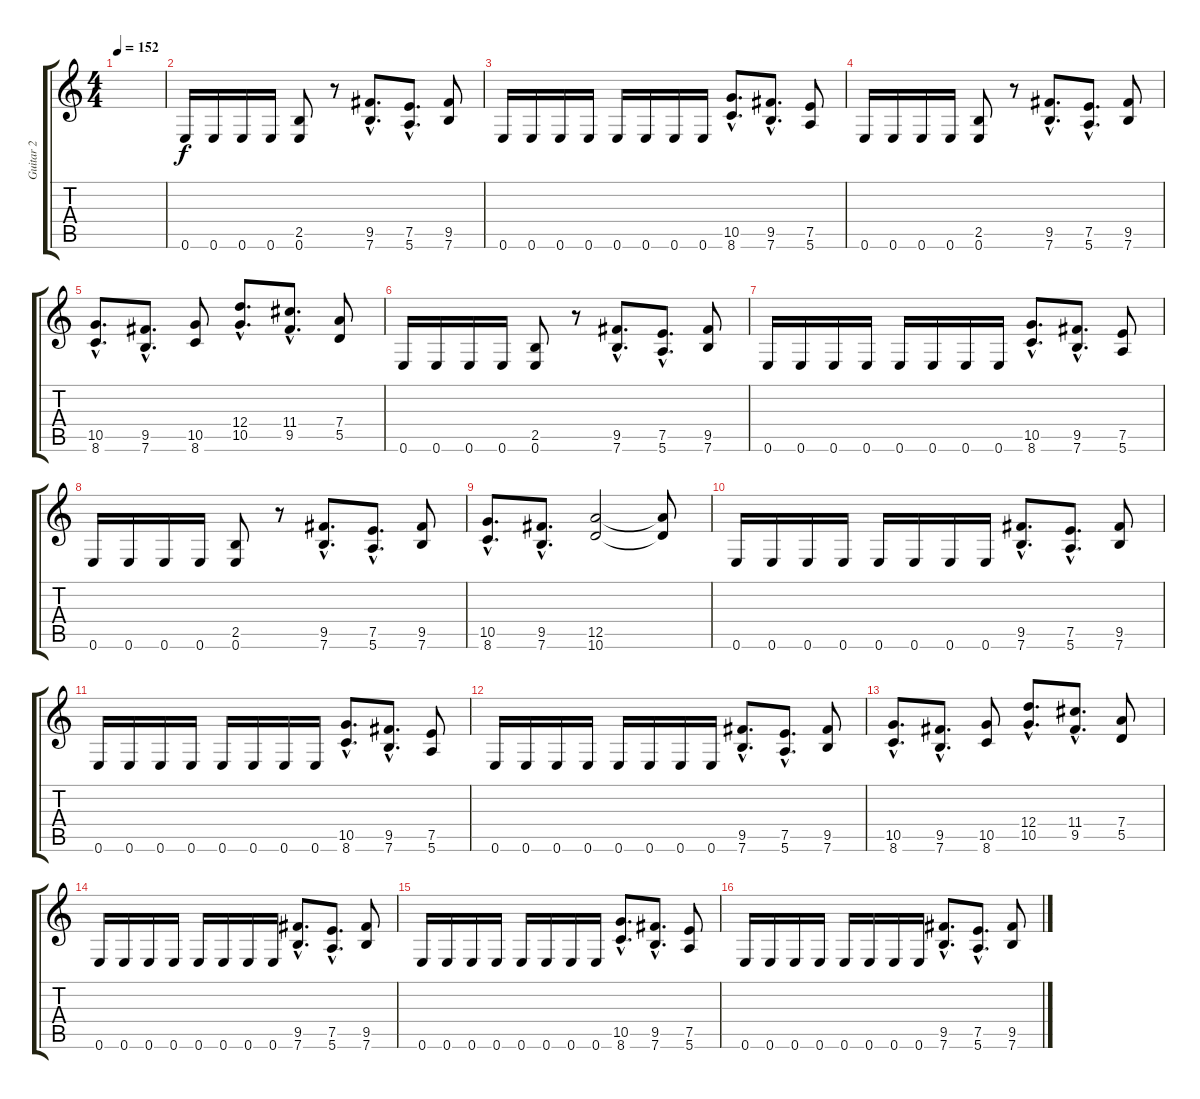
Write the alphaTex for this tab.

\track ("Guitar 2" "Guitar 2") {instrument distortionguitar}
\staff {score tabs}
\tuning (E4 B3 G3 D3 A2 E2) {hide}
\ts (4 4)
\tempo 152
\clef g2
\ks c
|
0.6.16 0.6.16 0.6.16 0.6.16 (2.5 0.6).8 r.8 (9.5{hac} 7.6{hac}).8{d} (7.5{hac} 5.6{hac}).8{d} (9.5 7.6).8 |
0.6.16 0.6.16 0.6.16 0.6.16 0.6.16 0.6.16 0.6.16 0.6.16 (10.5{hac} 8.6{hac}).8{d} (9.5{hac} 7.6{hac}).8{d} (7.5 5.6).8 |
0.6.16 0.6.16 0.6.16 0.6.16 (2.5 0.6).8 r.8 (9.5{hac} 7.6{hac}).8{d} (7.5{hac} 5.6{hac}).8{d} (9.5 7.6).8 |
(10.5{hac} 8.6{hac}).8{d} (9.5{hac} 7.6{hac}).8{d} (10.5 8.6).8 (12.4{hac} 10.5{hac}).8{d} (11.4{hac} 9.5{hac}).8{d} (7.4 5.5).8 |
0.6.16 0.6.16 0.6.16 0.6.16 (2.5 0.6).8 r.8 (9.5{hac} 7.6{hac}).8{d} (7.5{hac} 5.6{hac}).8{d} (9.5 7.6).8 |
0.6.16 0.6.16 0.6.16 0.6.16 0.6.16 0.6.16 0.6.16 0.6.16 (10.5{hac} 8.6{hac}).8{d} (9.5{hac} 7.6{hac}).8{d} (7.5 5.6).8 |
0.6.16 0.6.16 0.6.16 0.6.16 (2.5 0.6).8 r.8 (9.5{hac} 7.6{hac}).8{d} (7.5{hac} 5.6{hac}).8{d} (9.5 7.6).8 |
(10.5{hac} 8.6{hac}).8{d} (9.5{hac} 7.6{hac}).8{d} (12.5 10.6).2 (12.5{t} 10.6{t}).8 |
0.6.16 0.6.16 0.6.16 0.6.16 0.6.16 0.6.16 0.6.16 0.6.16 (9.5{hac} 7.6{hac}).8{d} (7.5{hac} 5.6{hac}).8{d} (9.5 7.6).8 |
0.6.16 0.6.16 0.6.16 0.6.16 0.6.16 0.6.16 0.6.16 0.6.16 (10.5{hac} 8.6{hac}).8{d} (9.5{hac} 7.6{hac}).8{d} (7.5 5.6).8 |
0.6.16 0.6.16 0.6.16 0.6.16 0.6.16 0.6.16 0.6.16 0.6.16 (9.5{hac} 7.6{hac}).8{d} (7.5{hac} 5.6{hac}).8{d} (9.5 7.6).8 |
(10.5{hac} 8.6{hac}).8{d} (9.5{hac} 7.6{hac}).8{d} (10.5 8.6).8 (12.4{hac} 10.5{hac}).8{d} (11.4{hac} 9.5{hac}).8{d} (7.4 5.5).8 |
0.6.16 0.6.16 0.6.16 0.6.16 0.6.16 0.6.16 0.6.16 0.6.16 (9.5{hac} 7.6{hac}).8{d} (7.5{hac} 5.6{hac}).8{d} (9.5 7.6).8 |
0.6.16 0.6.16 0.6.16 0.6.16 0.6.16 0.6.16 0.6.16 0.6.16 (10.5{hac} 8.6{hac}).8{d} (9.5{hac} 7.6{hac}).8{d} (7.5 5.6).8 |
0.6.16 0.6.16 0.6.16 0.6.16 0.6.16 0.6.16 0.6.16 0.6.16 (9.5{hac} 7.6{hac}).8{d} (7.5{hac} 5.6{hac}).8{d} (9.5 7.6).8
